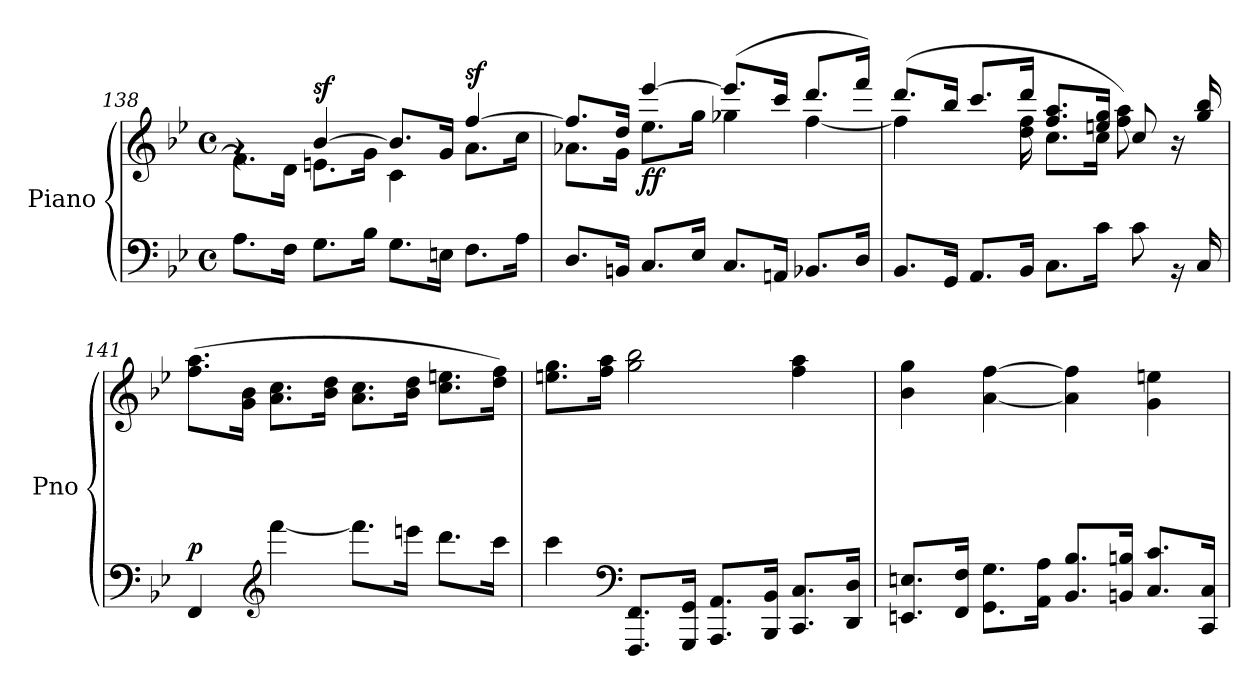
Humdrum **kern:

**kern	**kern	**dynam
*part1	*part1	*part1
*staff2	*staff1	*staff1/2
*I"Piano	*	*
*I'Pno	*	*
*clefF4	*clefG2	*
*k[b-e-]	*k[b-e-]	*
*M4/4	*M4/4	*
*met(c)	*met(c)	*
=138	=138	=138
*^	*^	*
1ryy	8.A\L	4rg	8.f\L]	.
.	16F\Jk	.	16d\Jk	.
!	!	!	!	!LO:DY:a
.	8.G\L	[4b-/	8.en\L	sf
.	16B-\Jk	.	16g\Jk	.
.	8.G\L	8.b-/L]	4c\	.
.	16En\Jk	16g/Jk	.	.
!	!	!	!	!LO:DY:a
.	8.F\L	[4ff/	8.a\L	sf
.	16A\Jk	.	16cc\Jk	.
!!LO:LB:g=z	!!
=139	=139	=139	=139	=139
1ryy	8.D/L	8.ff/L]	8.a-X\L	.
.	16BBn/Jk	16dd/Jk	16g\Jk	.
!	!	!	!	!LO:DY:b
.	8.C/L	[4eee-/	8.ee-\L	ff
.	16E-/Jk	.	16gg\Jk	.
.	8.C/L	(>8.eee-/L]	4gg-X\	.
.	16AAn/Jk	16ccc/Jk	.	.
.	8.BB-X/L	8.ddd/L	[4ff\	.
.	16D/Jk	16fff/Jk)	.	.
=140	=140	=140	=140	=140
1ryy	8.BB-/L	(>8.ddd/L	4ff\]	.
.	16GG/Jk	16bb-/Jk	.	.
.	8.AA/L	8.ccc/L	8.ryy	.
.	16BB-/Jk	16ddd/Jk	16dd\ 16ff\	.
.	8.C\L	8.cc\L	8.ff/ 8.aa/L	.
.	16c\Jk	16cc\Jk	16een/ 16gg/Jk	.
.	8c\	8cc/	8ff\ 8aa\)	.
.	16r	16r	16ryy	.
.	16C/	16ryy	16gg/ 16bb-/	.
=141	=141	=141	=141	=141
!	!	!	!	!LO:DY:a=2
*	*	*v	*v	*
1ryy	4FF/	(>8.ff\ 8.aa\L	p
.	.	16g\ 16b-\Jk	.
*clefG2	*	*	*
!	!	!	!LO:DY:b=2
.	[4fff\	8.a\ 8.cc\L	other-dynamics
.	.	16b-\ 16dd\Jk	.
.	8.fff\L]	8.a\ 8.cc\L	.
.	16eeen\Jk	16b-\ 16dd\Jk	.
.	8.ddd\L	8.cc\ 8.een\L	.
.	16ccc\Jk	16dd\ 16ff\Jk)	.
!!LO:PB:g=z
=142	=142	=142	=142
1ryy	4ccc\	8.een\ 8.gg\L	.
.	.	16ff\ 16aa\Jk	.
*clefF4	*	*	*
!	!	!	!LO:DY:b
.	8.FFF/ 8.FF/L	2gg\ 2bb-\	other-dynamics
.	16GGG/ 16GG/Jk	.	.
.	8.AAA/ 8.AA/L	.	.
.	16BBB-/ 16BB-/Jk	.	.
.	8.CC/ 8.C/L	4ff\ 4aa\	.
.	16DD/ 16D/Jk	.	.
=143	=143	=143	=143
1ryy	8.EEn/ 8.En/L	4b-\ 4gg\	.
.	16FF/ 16F/Jk	.	.
.	8.GG\ 8.G\L	[4a\ [4ff\	.
.	16AA\ 16A\Jk	.	.
.	8.BB-/ 8.B-/L	4a\] 4ff\]	.
.	16BBn/ 16Bn/Jk	.	.
.	8.C/ 8.c/L	4g\ 4een\	.
.	16CC/ 16C/Jk	.	.
*v	*v	*	*
=	=	=
*-	*-	*-
